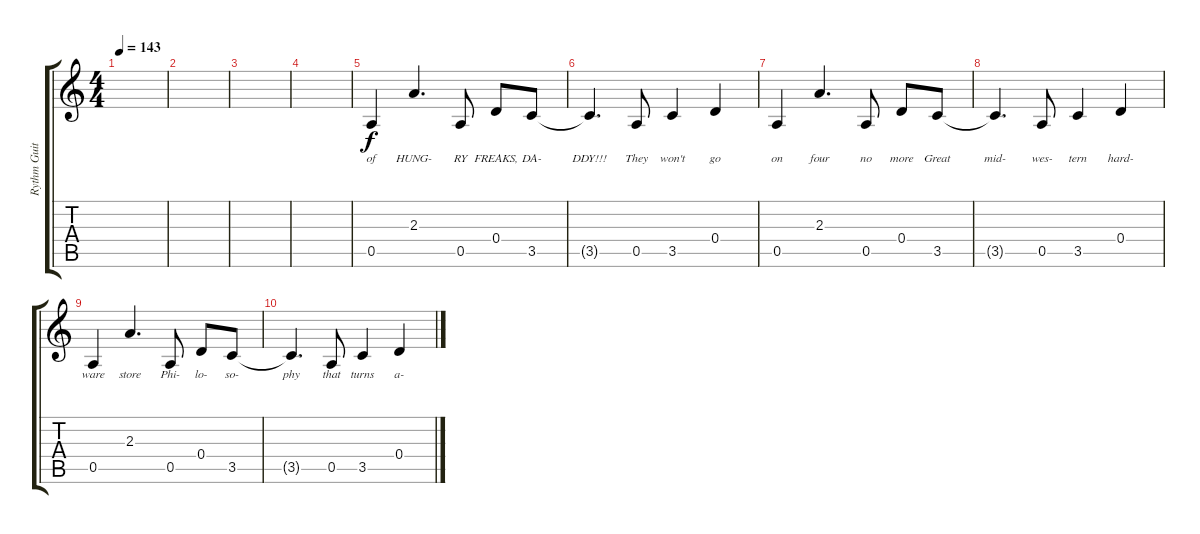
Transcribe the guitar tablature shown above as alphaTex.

\track ("Rythm Guitar I (overdriven)" "Rythm Guit") {instrument overdrivenguitar}
\staff {score tabs}
\tuning (E4 B3 G3 D3 A2 E2) {hide}
\ts (4 4)
\tempo 143
\clef g2
\ks c
|
|
|
|
0.5.4{lyrics (0 "of") lyrics (1 "") lyrics (2 "") lyrics (3 "") lyrics (4 "")} 2.3.4{d lyrics (0 "HUNG-") lyrics (1 "") lyrics (2 "") lyrics (3 "") lyrics (4 "")} 0.5.8{lyrics (0 "RY") lyrics (1 "") lyrics (2 "") lyrics (3 "") lyrics (4 "")} 0.4.8{lyrics (0 "FREAKS,") lyrics (1 "") lyrics (2 "") lyrics (3 "") lyrics (4 "")} 3.5.8{lyrics (0 "DA-") lyrics (1 "") lyrics (2 "") lyrics (3 "") lyrics (4 "")} |
3.5{t}.4{d lyrics (0 "DDY!!!") lyrics (1 "") lyrics (2 "") lyrics (3 "") lyrics (4 "")} 0.5.8{lyrics (0 "They") lyrics (1 "") lyrics (2 "") lyrics (3 "") lyrics (4 "")} 3.5.4{lyrics (0 "won't") lyrics (1 "") lyrics (2 "") lyrics (3 "") lyrics (4 "")} 0.4.4{lyrics (0 "go") lyrics (1 "") lyrics (2 "") lyrics (3 "") lyrics (4 "")} |
0.5.4{lyrics (0 "on") lyrics (1 "") lyrics (2 "") lyrics (3 "") lyrics (4 "")} 2.3.4{d lyrics (0 "four") lyrics (1 "") lyrics (2 "") lyrics (3 "") lyrics (4 "")} 0.5.8{lyrics (0 "no") lyrics (1 "") lyrics (2 "") lyrics (3 "") lyrics (4 "")} 0.4.8{lyrics (0 "more") lyrics (1 "") lyrics (2 "") lyrics (3 "") lyrics (4 "")} 3.5.8{lyrics (0 "Great") lyrics (1 "") lyrics (2 "") lyrics (3 "") lyrics (4 "")} |
3.5{t}.4{d lyrics (0 "mid-") lyrics (1 "") lyrics (2 "") lyrics (3 "") lyrics (4 "")} 0.5.8{lyrics (0 "wes-") lyrics (1 "") lyrics (2 "") lyrics (3 "") lyrics (4 "")} 3.5.4{lyrics (0 "tern") lyrics (1 "") lyrics (2 "") lyrics (3 "") lyrics (4 "")} 0.4.4{lyrics (0 "hard-") lyrics (1 "") lyrics (2 "") lyrics (3 "") lyrics (4 "")} |
0.5.4{lyrics (0 "ware") lyrics (1 "") lyrics (2 "") lyrics (3 "") lyrics (4 "")} 2.3.4{d lyrics (0 "store") lyrics (1 "") lyrics (2 "") lyrics (3 "") lyrics (4 "")} 0.5.8{lyrics (0 "Phi-") lyrics (1 "") lyrics (2 "") lyrics (3 "") lyrics (4 "")} 0.4.8{lyrics (0 "lo-") lyrics (1 "") lyrics (2 "") lyrics (3 "") lyrics (4 "")} 3.5.8{lyrics (0 "so-") lyrics (1 "") lyrics (2 "") lyrics (3 "") lyrics (4 "")} |
3.5{t}.4{d lyrics (0 "phy") lyrics (1 "") lyrics (2 "") lyrics (3 "") lyrics (4 "")} 0.5.8{lyrics (0 "that") lyrics (1 "") lyrics (2 "") lyrics (3 "") lyrics (4 "")} 3.5.4{lyrics (0 "turns") lyrics (1 "") lyrics (2 "") lyrics (3 "") lyrics (4 "")} 0.4.4{lyrics (0 "a-") lyrics (1 "") lyrics (2 "") lyrics (3 "") lyrics (4 "")}
